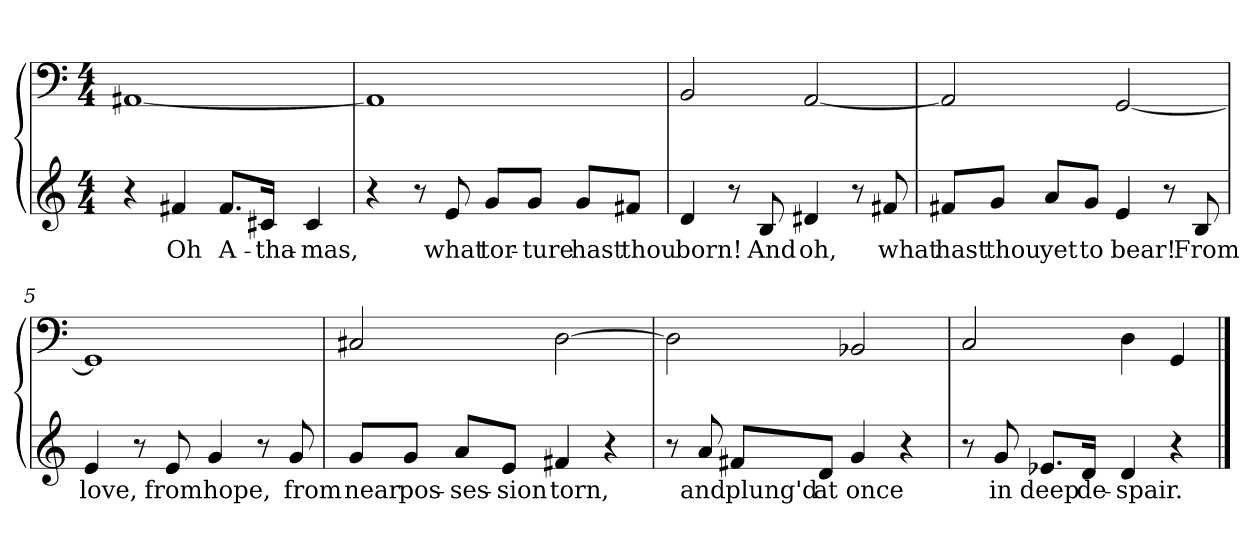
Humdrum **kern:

**kern	**text	**kern
*part1	*part1	*part1
*staff2	*staff2	*staff1
*clefG2	*	*clefF4
*k[]	*	*k[]
*C:	*	*C:
*M4/4	*	*M4/4
=1	=1	=1
4r	.	[1AA#X/
4f#X/	Oh	.
8.f#/L	A-	.
16c#X/Jk	-tha-	.
4c#/	-mas,	.
=2	=2	=2
4r	.	1AA#/]
8r	.	.
8e/	what	.
8g/L	tor-	.
8g/J	-ture	.
8g/L	hast	.
8f#X/J	thou	.
=3	=3	=3
4d/	born!	2BB/
8r	.	.
8B/	And	.
4d#X/	oh,	[2AA/
8r	.	.
8f#X/	what	.
=4	=4	=4
8f#X/L	hast	2AA/]
8g/J	thou	.
8a/L	yet	.
8g/J	to	.
4e/	bear!	[2GG/
8r	.	.
8B/	From	.
=5	=5	=5
4e/	love,	1GG/]
8r	.	.
8e/	from	.
4g/	hope,	.
8r	.	.
8g/	from	.
=6	=6	=6
8g/L	near	2C#X/
8g/J	pos-	.
8a/L	-ses-	.
8e/J	-sion	.
4f#X/	torn,	[2D\
4r	.	.
=7	=7	=7
8r	.	2D\]
8a/	and	.
8f#X/L	plung'd	.
8d/J	at	.
4g/	once	2BB-X/
4r	.	.
=8	=8	=8
8r	.	2C/
8g/	in	.
8.e-X/L	deep	.
16d/Jk	de-	.
4d/	-spair.	4D\
4r	.	4GG/
==	==	==
*-	*-	*-
